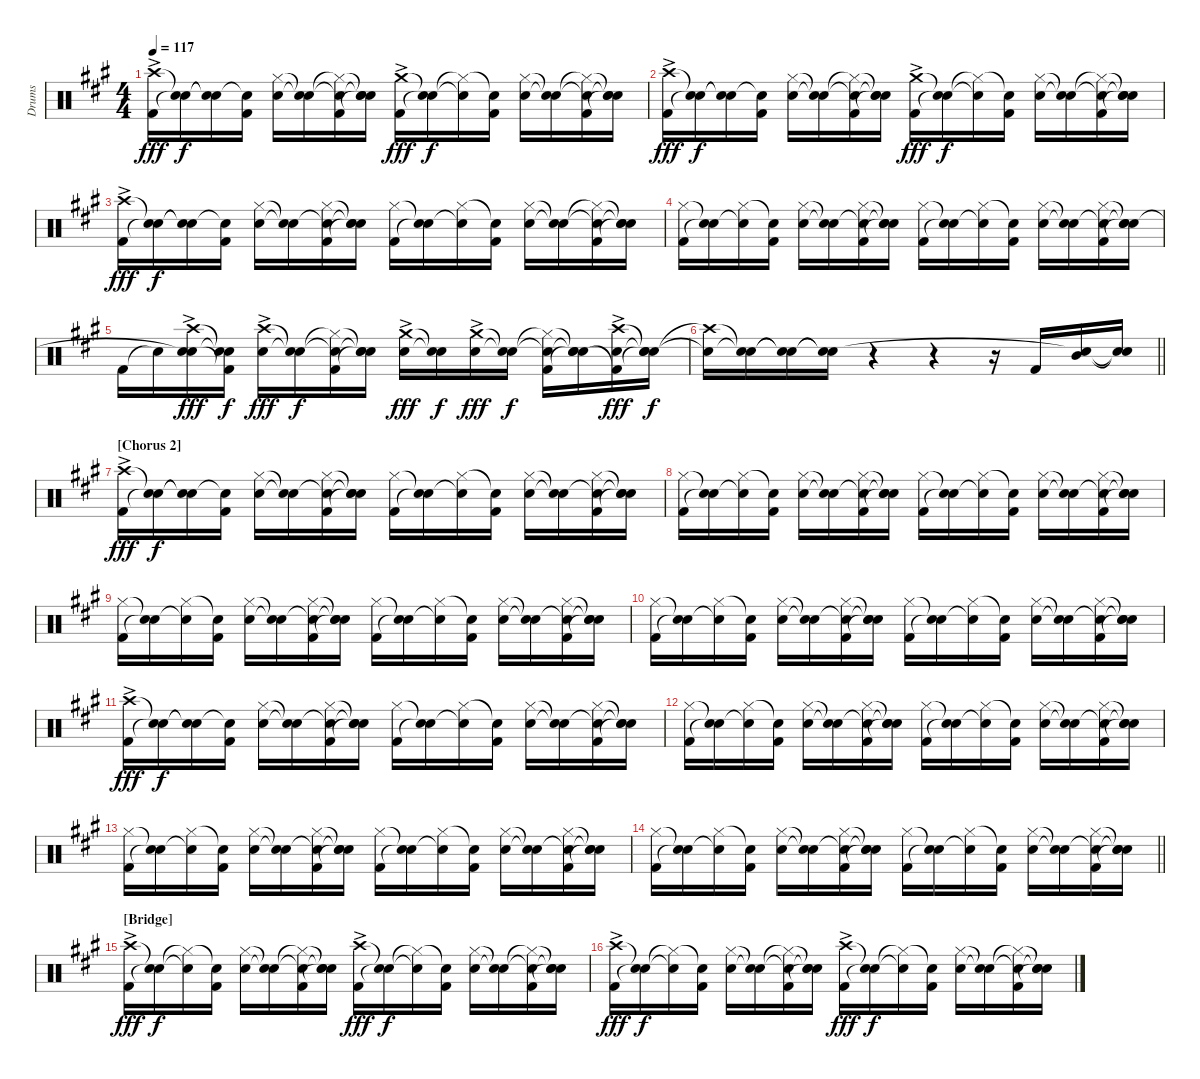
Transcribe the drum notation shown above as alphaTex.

\track ("Drums" "Drums") {instrument percussion}
\staff {score}
\articulation defaults
\ts (4 4)
\tempo 117
\clef neutral
\ks a
("Crash high (hit)"{ac} "Kick (hit) 2").16{dy fff} ("Snare (hit)"{t} "Snare (hit)"{t}).16{dy f} ("Snare (hit)"{t} "Snare (hit)"{t}).16 ("Snare (hit)"{t} "Kick (hit) 2").16 ("Hi-Hat (closed)" "Snare (hit) 2").16 ("Snare (hit)"{t} "Snare (hit)"{t}).16 ("Hi-Hat (closed)"{t} "Snare (hit)"{t} "Kick (hit) 2").16 ("Snare (hit)"{t} "Snare (hit)"{t} "Snare (hit)"{t}).16 ("Crash medium (hit)"{ac} "Kick (hit) 2").16{dy fff} ("Snare (hit)"{t} "Snare (hit)"{t}).16{dy f} ("Hi-Hat (closed)"{t} "Snare (hit)"{t}).16 ("Snare (hit)"{t} "Kick (hit) 2").16 ("Hi-Hat (closed)" "Snare (hit) 2").16 ("Snare (hit)"{t} "Snare (hit) 2"{t}).16 ("Hi-Hat (closed)"{t} "Snare (hit)"{t} "Kick (hit) 2").16 ("Snare (hit)"{t} "Snare (hit)"{t} "Snare (hit)"{t}).16 |
("Crash high (hit)"{ac} "Kick (hit) 2").16{dy fff} ("Snare (hit)"{t} "Snare (hit)"{t}).16{dy f} ("Snare (hit)"{t} "Snare (hit)"{t}).16 ("Snare (hit)"{t} "Kick (hit) 2").16 ("Hi-Hat (closed)" "Snare (hit) 2").16 ("Snare (hit)"{t} "Snare (hit)"{t}).16 ("Hi-Hat (closed)"{t} "Snare (hit)"{t} "Kick (hit) 2").16 ("Snare (hit)"{t} "Snare (hit)"{t} "Snare (hit)"{t}).16 ("Crash medium (hit)"{ac} "Kick (hit) 2").16{dy fff} ("Snare (hit)"{t} "Snare (hit)"{t}).16{dy f} ("Hi-Hat (closed)"{t} "Snare (hit)"{t}).16 ("Snare (hit)"{t} "Kick (hit) 2").16 ("Hi-Hat (closed)" "Snare (hit) 2").16 ("Snare (hit)"{t} "Snare (hit) 2"{t}).16 ("Hi-Hat (closed)"{t} "Snare (hit)"{t} "Kick (hit) 2").16 ("Snare (hit)"{t} "Snare (hit)"{t} "Snare (hit)"{t}).16 |
("Crash high (hit)"{ac} "Kick (hit) 2").16{dy fff} ("Snare (hit)"{t} "Snare (hit)"{t}).16{dy f} ("Snare (hit)"{t} "Snare (hit)"{t}).16 ("Snare (hit)"{t} "Kick (hit) 2").16 ("Hi-Hat (closed)" "Snare (hit) 2").16 ("Snare (hit)"{t} "Snare (hit)"{t}).16 ("Hi-Hat (closed)" "Snare (hit)"{t} "Kick (hit) 2").16 ("Snare (hit)"{t} "Snare (hit)"{t} "Snare (hit)"{t}).16 ("Hi-Hat (closed)" "Kick (hit) 2").16 ("Snare (hit)"{t} "Snare (hit)"{t}).16 ("Hi-Hat (closed)" "Snare (hit)"{t}).16 ("Snare (hit)"{t} "Kick (hit) 2").16 ("Hi-Hat (closed)" "Snare (hit) 2").16 ("Snare (hit)"{t} "Snare (hit) 2"{t}).16 ("Hi-Hat (closed)"{t} "Snare (hit)"{t} "Kick (hit) 2").16 ("Snare (hit)"{t} "Snare (hit)"{t} "Snare (hit)"{t}).16 |
("Hi-Hat (closed)" "Kick (hit) 2").16 ("Snare (hit)"{t} "Snare (hit)"{t}).16 ("Hi-Hat (closed)" "Snare (hit)"{t}).16 ("Snare (hit)"{t} "Kick (hit) 2").16 ("Hi-Hat (closed)" "Snare (hit) 2").16 ("Snare (hit)"{t} "Snare (hit)"{t}).16 ("Hi-Hat (closed)" "Snare (hit)"{t} "Kick (hit) 2").16 ("Snare (hit)"{t} "Snare (hit)"{t} "Snare (hit)"{t}).16 ("Hi-Hat (closed)" "Kick (hit) 2").16 ("Snare (hit)"{t} "Snare (hit)"{t}).16 ("Hi-Hat (closed)" "Snare (hit)"{t}).16 ("Snare (hit)"{t} "Kick (hit) 2").16 ("Hi-Hat (closed)" "Snare (hit) 2").16 ("Snare (hit)"{t} "Snare (hit) 2"{t}).16 ("Hi-Hat (closed)" "Snare (hit)"{t} "Kick (hit) 2").16 ("Snare (hit)"{t} "Snare (hit)"{t} "Snare (hit)"{t}).16 |
"Kick (hit) 2".16 "Snare (hit)"{t}.16 ("Crash high (hit)"{ac} "Snare (hit) 2" "Snare (hit)"{t}).16{dy fff} ("Snare (hit)"{t} "Snare (hit)"{t} "Kick (hit) 2"{t}).16{dy f} ("Crash high (hit)"{ac} "Snare (hit) 2").16{dy fff} ("Snare (hit)"{t} "Snare (hit)"{t}).16{dy f} ("Hi-Hat (closed)"{t} "Snare (hit)"{t} "Kick (hit) 2").16 ("Snare (hit)"{t} "Snare (hit)"{t} "Snare (hit)"{t}).16 ("Crash medium (hit)"{ac} "Snare (hit) 2").16{dy fff} ("Snare (hit)"{t} "Snare (hit)"{t}).16{dy f} ("Crash medium (hit)"{ac} "Snare (hit) 2").16{dy fff} ("Snare (hit)"{t} "Snare (hit)"{t}).16{dy f} ("Hi-Hat (closed)"{t} "Snare (hit) 2"{t} "Kick (hit) 2").16 ("Snare (hit)"{t} "Snare (hit) 2"{t} "Snare (hit)"{t}).16 ("Crash high (hit)"{ac} "Snare (hit) 2" "Kick (hit) 2"{t}).16{dy fff} ("Snare (hit)"{t} "Snare (hit)"{t} "Snare (hit)"{t}).16{dy f} |
\barLineRight lightlight
("Crash high (hit)"{t} "Snare (hit)"{t}).16 ("Snare (hit)"{t} "Snare (hit)"{t}).16 ("Snare (hit)"{t} "Snare (hit)"{t}).16 ("Snare (hit)"{t} "Snare (hit)"{t}).16 r.4 r.4 r.16 "Kick (hit) 2".16 ("Mid Tom (hit)" "Snare (hit)"{t}).16 ("Snare (hit)"{t} "Snare (hit)"{t}).16 |
\section ("" "[Chorus 2]")
("Crash high (hit)"{ac} "Kick (hit) 2").16{dy fff} ("Snare (hit)"{t} "Snare (hit)"{t}).16{dy f} ("Snare (hit)"{t} "Snare (hit)"{t}).16 ("Snare (hit)"{t} "Kick (hit) 2").16 ("Hi-Hat (closed)" "Snare (hit) 2").16 ("Snare (hit)"{t} "Snare (hit)"{t}).16 ("Hi-Hat (closed)" "Snare (hit)"{t} "Kick (hit) 2").16 ("Snare (hit)"{t} "Snare (hit)"{t} "Snare (hit)"{t}).16 ("Hi-Hat (closed)" "Kick (hit) 2").16 ("Snare (hit)"{t} "Snare (hit)"{t}).16 ("Hi-Hat (closed)" "Snare (hit)"{t}).16 ("Snare (hit)"{t} "Kick (hit) 2").16 ("Hi-Hat (closed)" "Snare (hit) 2").16 ("Snare (hit)"{t} "Snare (hit)"{t}).16 ("Hi-Hat (closed)" "Snare (hit)"{t} "Kick (hit) 2").16 ("Snare (hit)"{t} "Snare (hit)"{t} "Snare (hit)"{t}).16 |
("Hi-Hat (closed)" "Kick (hit) 2").16 ("Snare (hit)"{t} "Snare (hit)"{t}).16 ("Hi-Hat (closed)" "Snare (hit)"{t}).16 ("Snare (hit)"{t} "Kick (hit) 2").16 ("Hi-Hat (closed)" "Snare (hit) 2").16 ("Snare (hit)"{t} "Snare (hit)"{t}).16 ("Hi-Hat (closed)" "Snare (hit)"{t} "Kick (hit) 2").16 ("Snare (hit)"{t} "Snare (hit)"{t} "Snare (hit)"{t}).16 ("Hi-Hat (closed)" "Kick (hit) 2").16 ("Snare (hit)"{t} "Snare (hit)"{t}).16 ("Hi-Hat (closed)" "Snare (hit)"{t}).16 ("Snare (hit)"{t} "Kick (hit) 2").16 ("Hi-Hat (closed)" "Snare (hit) 2").16 ("Snare (hit)"{t} "Snare (hit)"{t}).16 ("Hi-Hat (closed)" "Snare (hit)"{t} "Kick (hit) 2").16 ("Snare (hit)"{t} "Snare (hit)"{t} "Snare (hit)"{t}).16 |
("Hi-Hat (closed)" "Kick (hit) 2").16 ("Snare (hit)"{t} "Snare (hit)"{t}).16 ("Hi-Hat (closed)" "Snare (hit)"{t}).16 ("Snare (hit)"{t} "Kick (hit) 2").16 ("Hi-Hat (closed)" "Snare (hit) 2").16 ("Snare (hit)"{t} "Snare (hit)"{t}).16 ("Hi-Hat (closed)" "Snare (hit)"{t} "Kick (hit) 2").16 ("Snare (hit)"{t} "Snare (hit)"{t} "Snare (hit)"{t}).16 ("Hi-Hat (closed)" "Kick (hit) 2").16 ("Snare (hit)"{t} "Snare (hit)"{t}).16 ("Hi-Hat (closed)" "Snare (hit)"{t}).16 ("Snare (hit)"{t} "Kick (hit) 2").16 ("Hi-Hat (closed)" "Snare (hit) 2").16 ("Snare (hit)"{t} "Snare (hit)"{t}).16 ("Hi-Hat (closed)" "Snare (hit)"{t} "Kick (hit) 2").16 ("Snare (hit)"{t} "Snare (hit)"{t} "Snare (hit)"{t}).16 |
("Hi-Hat (closed)" "Kick (hit) 2").16 ("Snare (hit)"{t} "Snare (hit)"{t}).16 ("Hi-Hat (closed)" "Snare (hit)"{t}).16 ("Snare (hit)"{t} "Kick (hit) 2").16 ("Hi-Hat (closed)" "Snare (hit) 2").16 ("Snare (hit)"{t} "Snare (hit)"{t}).16 ("Hi-Hat (closed)" "Snare (hit)"{t} "Kick (hit) 2").16 ("Snare (hit)"{t} "Snare (hit)"{t} "Snare (hit)"{t}).16 ("Hi-Hat (closed)" "Kick (hit) 2").16 ("Snare (hit)"{t} "Snare (hit)"{t}).16 ("Hi-Hat (closed)" "Snare (hit)"{t}).16 ("Snare (hit)"{t} "Kick (hit) 2").16 ("Hi-Hat (closed)" "Snare (hit) 2").16 ("Snare (hit)"{t} "Snare (hit)"{t}).16 ("Hi-Hat (closed)" "Snare (hit)"{t} "Kick (hit) 2").16 ("Snare (hit)"{t} "Snare (hit)"{t} "Snare (hit)"{t}).16 |
("Crash high (hit)"{ac} "Kick (hit) 2").16{dy fff} ("Snare (hit)"{t} "Snare (hit)"{t}).16{dy f} ("Snare (hit)"{t} "Snare (hit)"{t}).16 ("Snare (hit)"{t} "Kick (hit) 2").16 ("Hi-Hat (closed)" "Snare (hit) 2").16 ("Snare (hit)"{t} "Snare (hit)"{t}).16 ("Hi-Hat (closed)" "Snare (hit)"{t} "Kick (hit) 2").16 ("Snare (hit)"{t} "Snare (hit)"{t} "Snare (hit)"{t}).16 ("Hi-Hat (closed)" "Kick (hit) 2").16 ("Snare (hit)"{t} "Snare (hit)"{t}).16 ("Hi-Hat (closed)" "Snare (hit)"{t}).16 ("Snare (hit)"{t} "Kick (hit) 2").16 ("Hi-Hat (closed)" "Snare (hit) 2").16 ("Snare (hit)"{t} "Snare (hit)"{t}).16 ("Hi-Hat (closed)" "Snare (hit)"{t} "Kick (hit) 2").16 ("Snare (hit)"{t} "Snare (hit)"{t} "Snare (hit)"{t}).16 |
("Hi-Hat (closed)" "Kick (hit) 2").16 ("Snare (hit)"{t} "Snare (hit)"{t}).16 ("Hi-Hat (closed)" "Snare (hit)"{t}).16 ("Snare (hit)"{t} "Kick (hit) 2").16 ("Hi-Hat (closed)" "Snare (hit) 2").16 ("Snare (hit)"{t} "Snare (hit)"{t}).16 ("Hi-Hat (closed)" "Snare (hit)"{t} "Kick (hit) 2").16 ("Snare (hit)"{t} "Snare (hit)"{t} "Snare (hit)"{t}).16 ("Hi-Hat (closed)" "Kick (hit) 2").16 ("Snare (hit)"{t} "Snare (hit)"{t}).16 ("Hi-Hat (closed)" "Snare (hit)"{t}).16 ("Snare (hit)"{t} "Kick (hit) 2").16 ("Hi-Hat (closed)" "Snare (hit) 2").16 ("Snare (hit)"{t} "Snare (hit)"{t}).16 ("Hi-Hat (closed)" "Snare (hit)"{t} "Kick (hit) 2").16 ("Snare (hit)"{t} "Snare (hit)"{t} "Snare (hit)"{t}).16 |
("Hi-Hat (closed)" "Kick (hit) 2").16 ("Snare (hit)"{t} "Snare (hit)"{t}).16 ("Hi-Hat (closed)" "Snare (hit)"{t}).16 ("Snare (hit)"{t} "Kick (hit) 2").16 ("Hi-Hat (closed)" "Snare (hit) 2").16 ("Snare (hit)"{t} "Snare (hit)"{t}).16 ("Hi-Hat (closed)" "Snare (hit)"{t} "Kick (hit) 2").16 ("Snare (hit)"{t} "Snare (hit)"{t} "Snare (hit)"{t}).16 ("Hi-Hat (closed)" "Kick (hit) 2").16 ("Snare (hit)"{t} "Snare (hit)"{t}).16 ("Hi-Hat (closed)" "Snare (hit)"{t}).16 ("Snare (hit)"{t} "Kick (hit) 2").16 ("Hi-Hat (closed)" "Snare (hit) 2").16 ("Snare (hit)"{t} "Snare (hit)"{t}).16 ("Hi-Hat (closed)" "Snare (hit)"{t} "Kick (hit) 2").16 ("Snare (hit)"{t} "Snare (hit)"{t} "Snare (hit)"{t}).16 |
\barLineRight lightlight
("Hi-Hat (closed)" "Kick (hit) 2").16 ("Snare (hit)"{t} "Snare (hit)"{t}).16 ("Hi-Hat (closed)" "Snare (hit)"{t}).16 ("Snare (hit)"{t} "Kick (hit) 2").16 ("Hi-Hat (closed)" "Snare (hit) 2").16 ("Snare (hit)"{t} "Snare (hit)"{t}).16 ("Hi-Hat (closed)" "Snare (hit)"{t} "Kick (hit) 2").16 ("Snare (hit)"{t} "Snare (hit)"{t} "Snare (hit)"{t}).16 ("Hi-Hat (closed)" "Kick (hit) 2").16 ("Snare (hit)"{t} "Snare (hit)"{t}).16 ("Hi-Hat (closed)" "Snare (hit)"{t}).16 ("Snare (hit)"{t} "Kick (hit) 2").16 ("Hi-Hat (closed)" "Snare (hit) 2").16 ("Snare (hit)"{t} "Snare (hit)"{t}).16 ("Hi-Hat (closed)" "Snare (hit)"{t} "Kick (hit) 2").16 ("Snare (hit)"{t} "Snare (hit)"{t} "Snare (hit)"{t}).16 |
\section ("" "[Bridge]")
("Crash high (hit)"{ac} "Kick (hit) 2").16{dy fff} ("Snare (hit)"{t} "Snare (hit)"{t}).16{dy f} ("Hi-Hat (closed)"{t} "Snare (hit)"{t}).16 ("Snare (hit)"{t} "Kick (hit) 2").16 ("Hi-Hat (closed)" "Snare (hit) 2").16 ("Snare (hit)"{t} "Snare (hit)"{t}).16 ("Hi-Hat (closed)"{t} "Snare (hit)"{t} "Kick (hit) 2").16 ("Snare (hit)"{t} "Snare (hit)"{t} "Snare (hit)"{t}).16 ("Crash high (hit)"{ac} "Kick (hit) 2").16{dy fff} ("Snare (hit)"{t} "Snare (hit)"{t}).16{dy f} ("Hi-Hat (closed)"{t} "Snare (hit)"{t}).16 ("Snare (hit)"{t} "Kick (hit) 2").16 ("Hi-Hat (closed)" "Snare (hit) 2").16 ("Snare (hit)"{t} "Snare (hit)"{t}).16 ("Hi-Hat (closed)"{t} "Snare (hit)"{t} "Kick (hit) 2").16 ("Snare (hit)"{t} "Snare (hit)"{t} "Snare (hit)"{t}).16 |
("Crash high (hit)"{ac} "Kick (hit) 2").16{dy fff} ("Snare (hit)"{t} "Snare (hit)"{t}).16{dy f} ("Hi-Hat (closed)"{t} "Snare (hit)"{t}).16 ("Snare (hit)"{t} "Kick (hit) 2").16 ("Hi-Hat (closed)" "Snare (hit) 2").16 ("Snare (hit)"{t} "Snare (hit)"{t}).16 ("Hi-Hat (closed)"{t} "Snare (hit)"{t} "Kick (hit) 2").16 ("Snare (hit)"{t} "Snare (hit)"{t} "Snare (hit)"{t}).16 ("Crash high (hit)"{ac} "Kick (hit) 2").16{dy fff} ("Snare (hit)"{t} "Snare (hit)"{t}).16{dy f} ("Hi-Hat (closed)"{t} "Snare (hit)"{t}).16 ("Snare (hit)"{t} "Kick (hit) 2").16 ("Hi-Hat (closed)" "Snare (hit) 2").16 ("Snare (hit)"{t} "Snare (hit)"{t}).16 ("Hi-Hat (closed)"{t} "Snare (hit)"{t} "Kick (hit) 2").16 ("Snare (hit)"{t} "Snare (hit)"{t} "Snare (hit)"{t}).16
